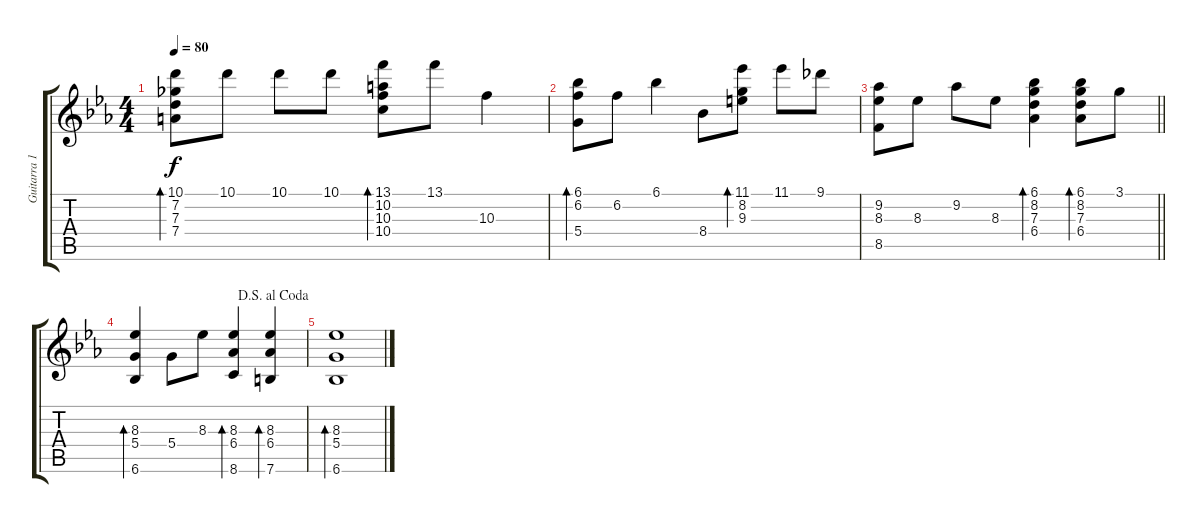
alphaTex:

\track ("Guitarra 1" "Guitarra 1") {instrument acousticguitarsteel}
\staff {score tabs}
\tuning (E4 B3 G3 D3 A2 E2) {hide}
\ts (4 4)
\tempo 80
\clef g2
\ks eb
(10.1 7.2 7.3 7.4).8{bd 240 dy f} 10.1.8 10.1.8 10.1.8 (13.1 10.2 10.3 10.4).8{bd 240} 13.1.8 10.3.4 |
(6.1 6.2 5.4).8{bd 240} 6.2.8 6.1.4 8.4.8 (11.1 8.2 9.3).8{bd 240} 11.1.8 9.1.8 |
\barLineRight lightlight
(9.2 8.3 8.5).8 8.3.8 9.2.8 8.3.8 (6.1 8.2 7.3 6.4).4{bd 480} (6.1 8.2 7.3 6.4).8{bd 480} 3.1.8 |
\jump dalsegnoalcoda
(8.3 5.4 6.6).4{bd 480} 5.4.8 8.3.8 (8.3 6.4 8.6).4{bd 480} (8.3 6.4 7.6).4{bd 480} |
(8.3 5.4 6.6).1{bd 480}
